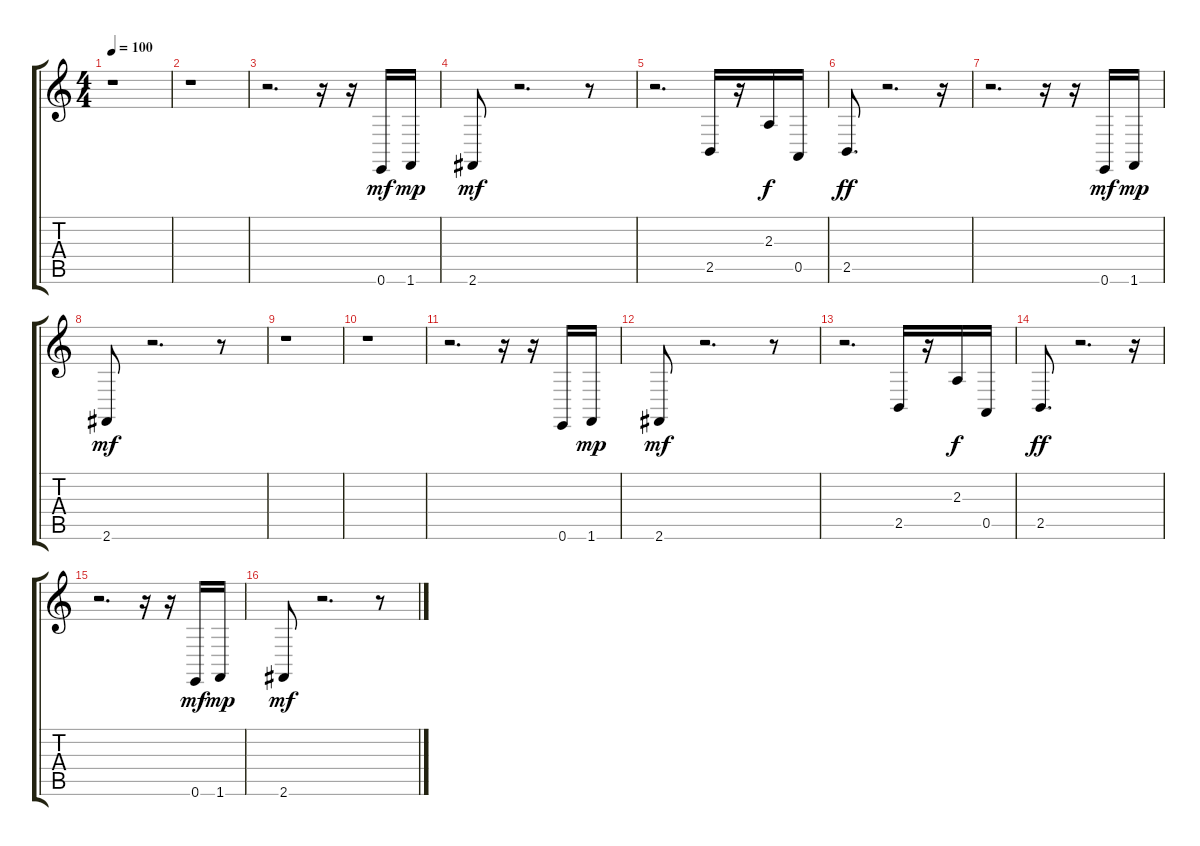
\track "" {instrument harpsichord}
\staff {score tabs}
\tuning (E4 B3 G3 D3 A2 E2) {hide}
\ts (4 4)
\tempo 100
\clef g2
\ks c
r.1{dy mf} |
r.1 |
r.2{d} r.16 r.16 0.6.16 1.6.16{dy mp} |
2.6.8{dy mf} r.2{d} r.8 |
r.2{d} 2.5.16 r.16 2.3.16{dy f} 0.5.16 |
2.5.8{d dy ff} r.2{d} r.16 |
r.2{d} r.16 r.16 0.6.16{dy mf} 1.6.16{dy mp} |
2.6.8{dy mf} r.2{d} r.8 |
r.1 |
r.1 |
r.2{d} r.16 r.16 0.6.16 1.6.16{dy mp} |
2.6.8{dy mf} r.2{d} r.8 |
r.2{d} 2.5.16 r.16 2.3.16{dy f} 0.5.16 |
2.5.8{d dy ff} r.2{d} r.16 |
r.2{d} r.16 r.16 0.6.16{dy mf} 1.6.16{dy mp} |
2.6.8{dy mf} r.2{d} r.8
